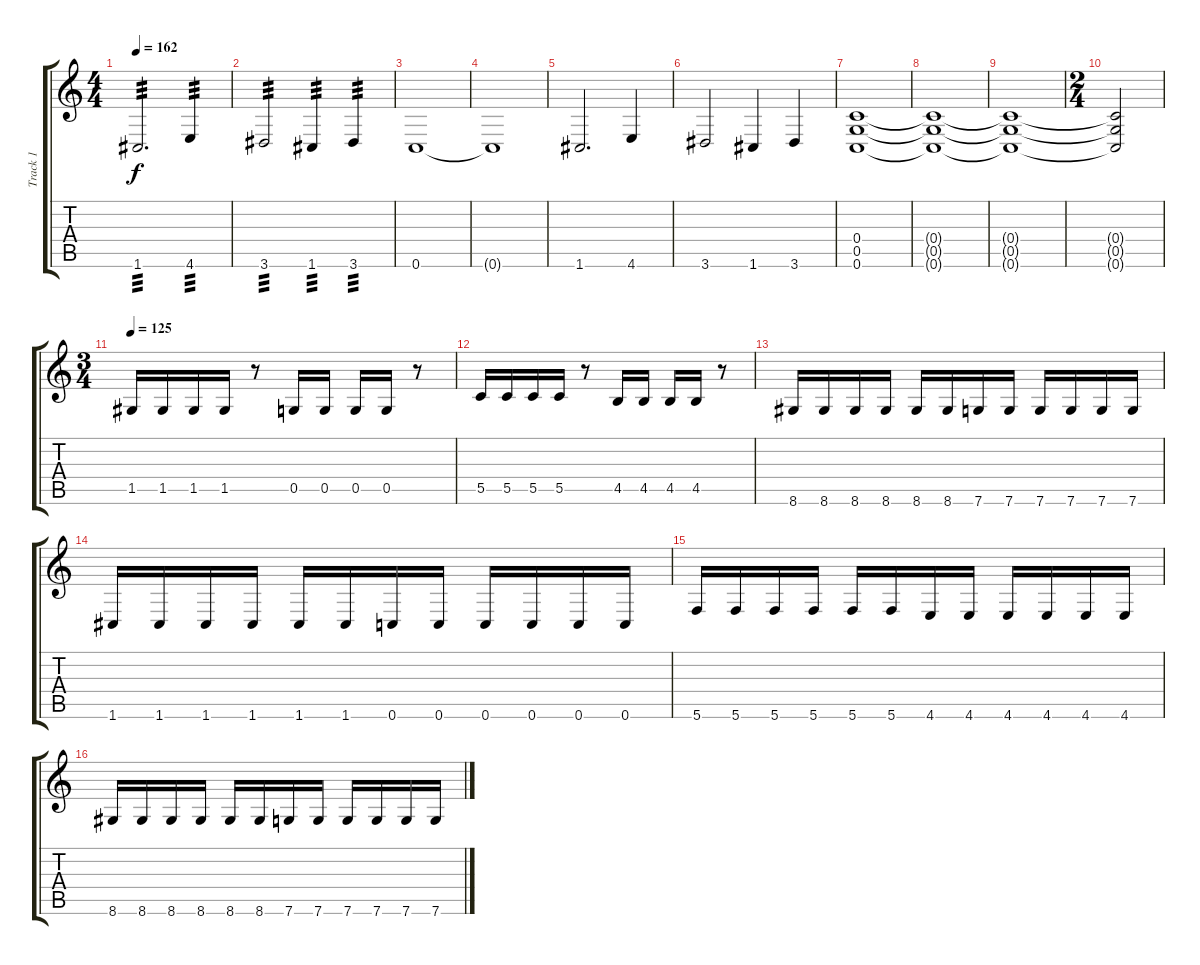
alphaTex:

\track ("Track 1" "Track 1") {instrument distortionguitar}
\staff {score tabs}
\tuning (D4 A3 F3 C3 G2 C2) {hide}
\ts (4 4)
\tempo 162
\clef g2
\ks c
1.6.2{d tp 3 dy f} 4.6.4{tp 3} |
3.6.2{tp 3} 1.6.4{tp 3} 3.6.4{tp 3} |
0.6.1 |
0.6{t}.1 |
1.6.2{d} 4.6.4 |
3.6.2 1.6.4 3.6.4 |
(0.4 0.5 0.6).1 |
(0.4{t} 0.5{t} 0.6{t}).1 |
(0.4{t} 0.5{t} 0.6{t}).1 |
\ts (2 4)
(0.4{t} 0.5{t} 0.6{t}).2 |
\ts (3 4)
\tempo 125
1.5.16 1.5.16 1.5.16 1.5.16 r.8 0.5.16 0.5.16 0.5.16 0.5.16 r.8 |
5.5.16 5.5.16 5.5.16 5.5.16 r.8 4.5.16 4.5.16 4.5.16 4.5.16 r.8 |
8.6.16 8.6.16 8.6.16 8.6.16 8.6.16 8.6.16 7.6.16 7.6.16 7.6.16 7.6.16 7.6.16 7.6.16 |
1.6.16 1.6.16 1.6.16 1.6.16 1.6.16 1.6.16 0.6.16 0.6.16 0.6.16 0.6.16 0.6.16 0.6.16 |
5.6.16 5.6.16 5.6.16 5.6.16 5.6.16 5.6.16 4.6.16 4.6.16 4.6.16 4.6.16 4.6.16 4.6.16 |
8.6.16 8.6.16 8.6.16 8.6.16 8.6.16 8.6.16 7.6.16 7.6.16 7.6.16 7.6.16 7.6.16 7.6.16
